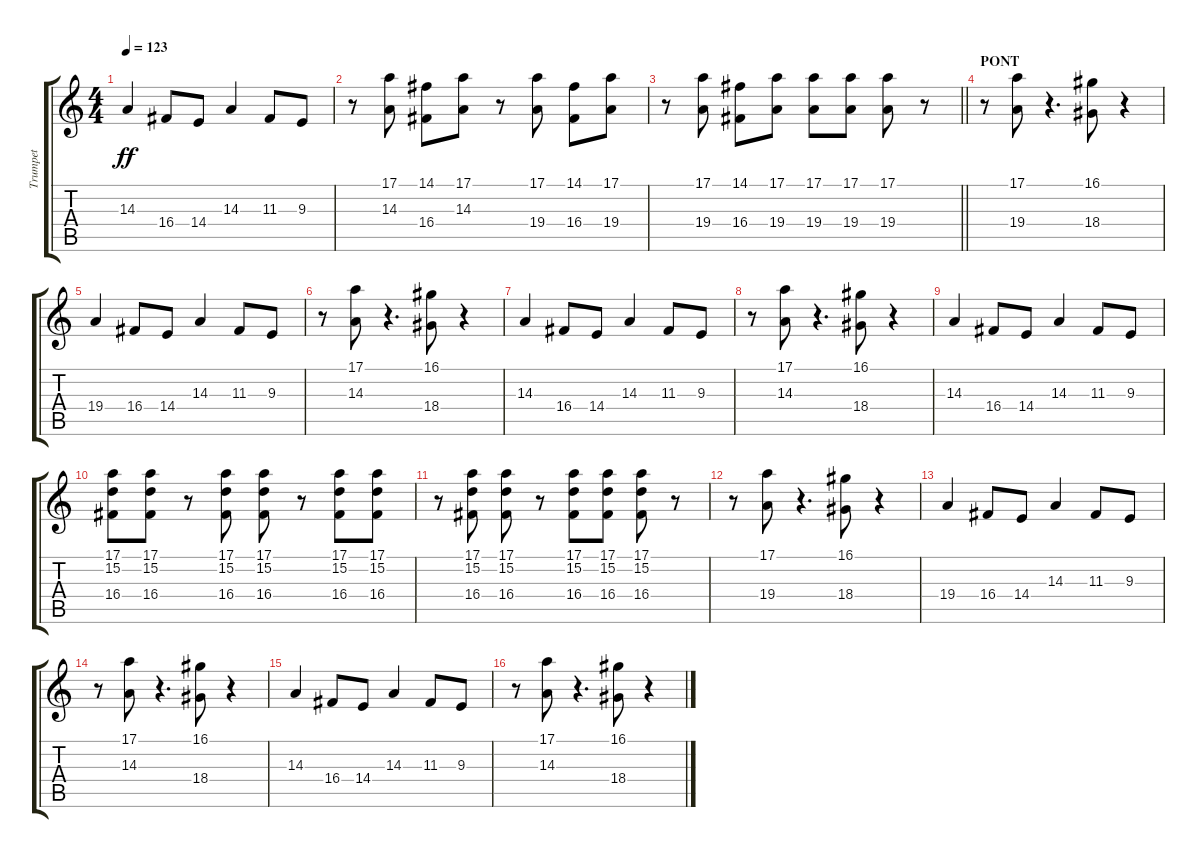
\track ("Trumpet" "Trumpet") {instrument trumpet}
\staff {score tabs}
\tuning (E4 B3 G3 D3 A2 E2) {hide}
\ts (4 4)
\tempo 123
\clef g2
\ks c
14.3.4{dy ff} 16.4.8 14.4.8 14.3.4 11.3.8 9.3.8 |
r.8 (17.1 14.3).8 (14.1 16.4).8 (17.1 14.3).8 r.8 (17.1 19.4).8 (14.1 16.4).8 (17.1 19.4).8 |
\barLineRight lightlight
r.8 (17.1 19.4).8 (14.1 16.4).8 (17.1 19.4).8 (17.1 19.4).8 (17.1 19.4).8 (17.1 19.4).8 r.8 |
\section ("" "PONT")
r.8 (17.1 19.4).8 r.4{d} (16.1 18.4).8 r.4 |
19.4.4 16.4.8 14.4.8 14.3.4 11.3.8 9.3.8 |
r.8 (17.1 14.3).8 r.4{d} (16.1 18.4).8 r.4 |
14.3.4 16.4.8 14.4.8 14.3.4 11.3.8 9.3.8 |
r.8 (17.1 14.3).8 r.4{d} (16.1 18.4).8 r.4 |
14.3.4 16.4.8 14.4.8 14.3.4 11.3.8 9.3.8 |
(17.1 15.2 16.4).8 (17.1 15.2 16.4).8 r.8 (17.1 15.2 16.4).8 (17.1 15.2 16.4).8 r.8 (17.1 15.2 16.4).8 (17.1 15.2 16.4).8 |
r.8 (17.1 15.2 16.4).8 (17.1 15.2 16.4).8 r.8 (17.1 15.2 16.4).8 (17.1 15.2 16.4).8 (17.1 15.2 16.4).8 r.8 |
r.8 (17.1 19.4).8 r.4{d} (16.1 18.4).8 r.4 |
19.4.4 16.4.8 14.4.8 14.3.4 11.3.8 9.3.8 |
r.8 (17.1 14.3).8 r.4{d} (16.1 18.4).8 r.4 |
14.3.4 16.4.8 14.4.8 14.3.4 11.3.8 9.3.8 |
r.8 (17.1 14.3).8 r.4{d} (16.1 18.4).8 r.4
